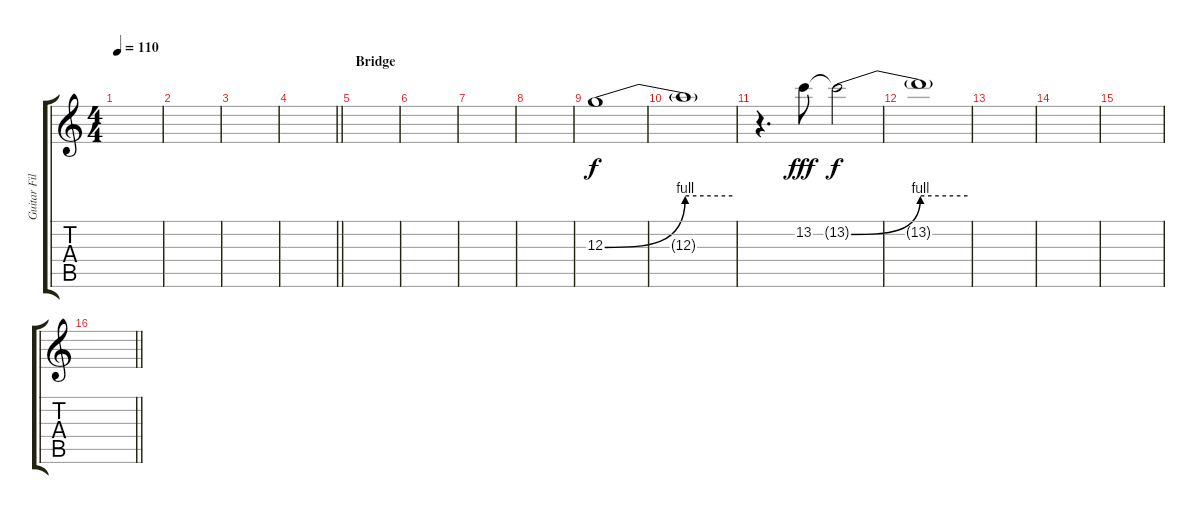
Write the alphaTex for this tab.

\track ("Guitar Fills" "Guitar Fil") {instrument overdrivenguitar}
\staff {score tabs}
\tuning (E4 B3 G3 D3 A2 D2) {hide}
\ts (4 4)
\tempo 110
\clef g2
\ks c
|
|
|
\barLineRight lightlight
|
\section ("" "Bridge")
|
|
|
|
12.3{be (bend 0 0 60 4)}.1{volume 6 balance 5} |
12.3{be (hold 0 4 60 4) t}.1{dy f} |
r.4{d} 13.2.8{dy fff} 13.2{be (bend 0 0 60 4) t}.2{dy f} |
13.2{be (hold 0 4 60 4) t}.1 |
|
|
|
\barLineRight lightlight
